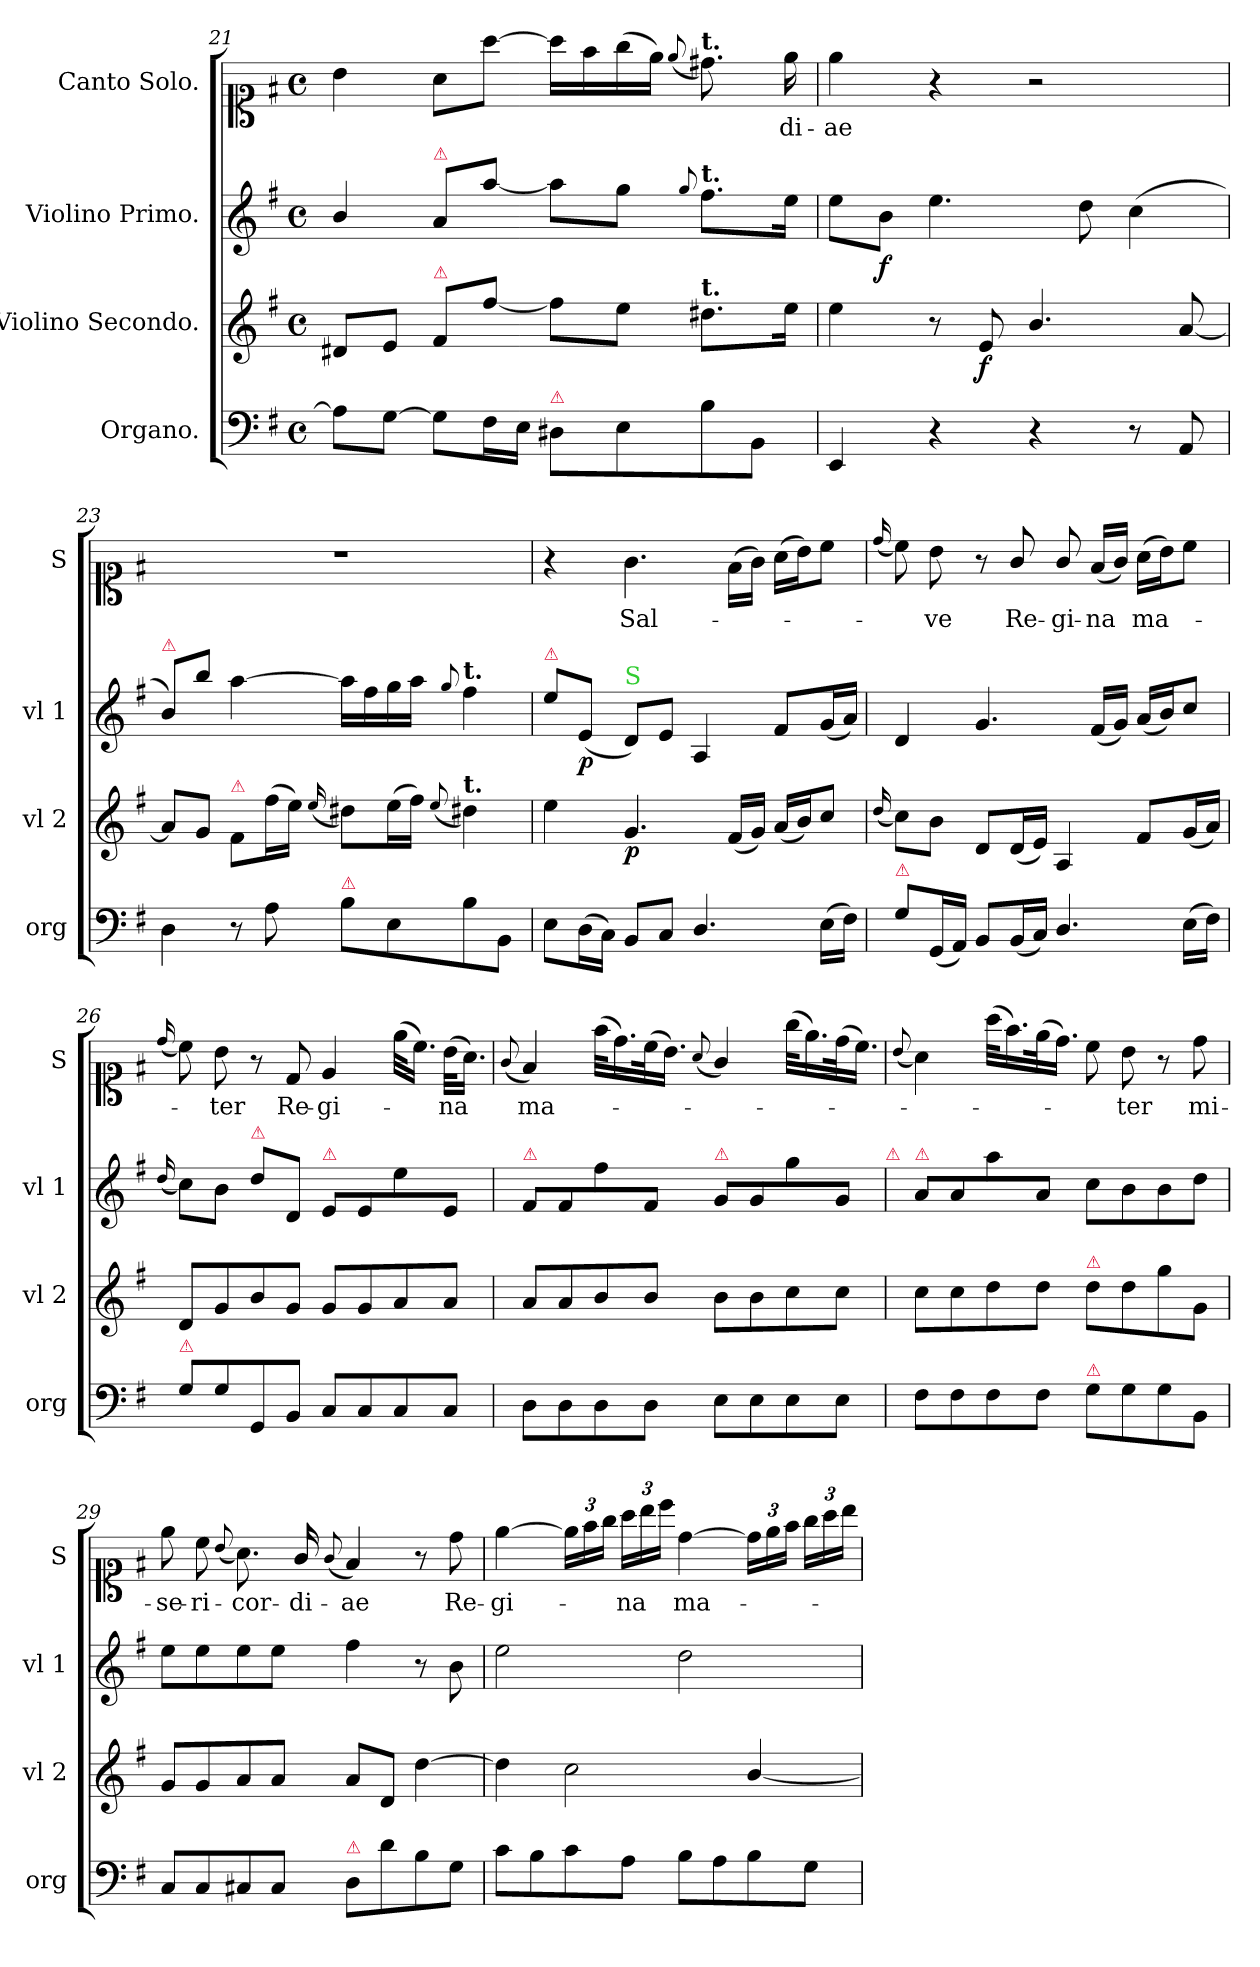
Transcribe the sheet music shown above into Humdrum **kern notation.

**kern	**kern	**dynam	**kern	**dynam	**kern	**text
*part4	*part3	*part3	*part2	*part2	*part1	*part1
*staff4	*staff3	*staff3	*staff2	*staff2	*staff1	*staff1
*I"Organo.	*I"Violino Secondo.	*	*I"Violino Primo.	*	*I"Canto Solo.	*
*I'org	*I'vl 2	*	*I'vl 1	*	*I'S	*
*clefF4	*clefG2	*	*clefG2	*	*clefC1	*
*k[f#]	*k[f#]	*	*k[f#]	*	*k[f#]	*
*G:	*G:	*	*G:	*	*G:	*
*M4/4	*M4/4	*	*M4/4	*	*M4/4	*
*met(c)	*met(c)	*	*met(c)	*	*met(c)	*
=21	=21	=21	=21	=21	=21	=21
8A\L]	8d#X/L	.	4b/	.	4b\	.
[8G\J	8e/J	.	.	.	.	.
!	!	!	!LO:TX:a:color=crimson:t=⚠	!	!	!
!	!LO:TX:a:color=crimson:t=⚠	!	!	!	!	!
8G\L]	8f#/L	.	8a/L	.	8a\L	.
16F#\L	[8ff#\J	.	[8aa\J	.	[8aa\J	.
16E\JJ	.	.	.	.	.	.
!LO:TX:a:color=crimson:t=⚠	!	!	!	!	!	!
8D#X\L	8ff#\L]	.	8aa\L]	.	16aa\LL]	.
.	.	.	.	.	16ff#\	.
8E\	8ee\J	.	8gg\J	.	(16gg\	.
.	.	.	.	.	16ee\JJ)	.
.	.	.	8qqgg/	.	(8qqee/	.
!	!	!	!	!	!LO:TX:a:B:t=t.	!
!	!	!	!LO:TX:a:B:t=t.	!	!	!
!	!LO:TX:a:B:t=t.	!	!	!	!	!
8B\	8.dd#X\L	.	8.ff#\L	.	8.dd#X\)	.
8BB/J	.	.	.	.	.	.
.	16ee\Jk	.	16ee\Jk	.	16ee\	-di-
=22	=22	=22	=22	=22	=22	=22
4EE/	4ee\	.	8ee\L	.	4ee\	-ae
.	.	.	8b\J	f	.	.
4r	8r	.	4.ee\	.	4r	.
.	8e/	f	.	.	.	.
4r	4.b/	.	.	.	2r	.
.	.	.	8dd\	.	.	.
8r	.	.	(4cc\	.	.	.
8AA/	[8a/	.	.	.	.	.
=23	=23	=23	=23	=23	=23	=23
!	!	!	!LO:TX:a:color=crimson:t=⚠	!	!	!
4D\	8a/L]	.	8b/L)	.	1r	.
.	8g/J	.	8bb\J	.	.	.
!	!LO:TX:a:color=crimson:t=⚠	!	!	!	!	!
8r	8f#/L	.	[4aa\	.	.	.
8A\	(16ff#\L	.	.	.	.	.
.	16ee\JJ)	.	.	.	.	.
.	(16qqee/	.	.	.	.	.
!LO:TX:a:color=crimson:t=⚠	!	!	!	!	!	!
8B\L	8dd#X\L)	.	16aa\LL]	.	.	.
.	.	.	16ff#\	.	.	.
8E\	(16ee\L	.	16gg\	.	.	.
.	16ff#\JJ)	.	16aa\JJ	.	.	.
.	(8qqee/	.	8qqgg/	.	.	.
!	!	!	!LO:TX:a:B:t=t.	!	!	!
!	!LO:TX:a:B:t=t.	!	!	!	!	!
8B\	4dd#X\)	.	4ff#\	.	.	.
8BB/J	.	.	.	.	.	.
=24	=24	=24	=24	=24	=24	=24
!	!	!	!LO:TX:a:color=crimson:t=⚠	!	!	!
8E\L	4ee\	.	8ee\L	.	4r	.
(16D\L	.	.	(8e/J	p	.	.
16C\JJ)	.	.	.	.	.	.
!	!	!	!LO:TX:a:color=limegreen:t=S	!	!	!
8BB/L	4.g/	p	8d/L)	.	4.g\	Sal-
8C/J	.	.	8e/J	.	.	.
4.D/	.	.	4A/	.	.	.
.	(16f#/LL	.	.	.	(16f#\LL	.
.	16g/JJ)	.	.	.	16g\JJ)	.
.	(16a/LL	.	8f#/L	.	(16a\LL	.
.	16b/J)	.	.	.	16b\J)	.
(16E\LL	8cc/J	.	(16g/L	.	8cc\J	.
16F#\JJ)	.	.	16a/JJ)	.	.	.
=25	=25	=25	=25	=25	=25	=25
.	(16qqdd/	.	.	.	(16qqdd/	.
!LO:TX:a:color=crimson:t=⚠	!	!	!	!	!	!
8G\L	8cc\L)	.	4d/	.	8cc\)	.
(16GG/L	8b\J	.	.	.	8b\	-ve
16AA/JJ)	.	.	.	.	.	.
8BB/L	8d/L	.	4.g/	.	8r	.
(16BB/L	(16d/L	.	.	.	8g/	Re-
16C/JJ)	16e/JJ)	.	.	.	.	.
4.D/	4A/	.	.	.	8g/	-gi-
.	.	.	(16f#/LL	.	(16f#/LL	-na
.	.	.	16g/JJ)	.	16g/JJ)	.
.	8f#/L	.	(16a/LL	.	(16a\LL	ma-
.	.	.	16b/J)	.	16b\J)	.
(16E\LL	(16g/L	.	8cc/J	.	8cc\J	.
16F#\JJ)	16a/JJ)	.	.	.	.	.
=26	=26	=26	=26	=26	=26	=26
.	.	.	(16qqdd/	.	(16qqdd/	.
!LO:TX:a:color=crimson:t=⚠	!	!	!	!	!	!
8G\L	8d/L	.	8cc\L)	.	8cc\)	.
8G\	8g/	.	8b\J	.	8b\	-ter
!	!	!	!LO:TX:a:color=crimson:t=⚠	!	!	!
8GG/	8b/	.	8dd\L	.	8r	.
8BB/J	8g/J	.	8d/J	.	8d/	Re-
!	!	!	!LO:TX:a:color=crimson:t=⚠	!	!	!
8C/L	8g/L	.	8e/L	.	4e/	-gi-
8C/	8g/	.	8e/	.	.	.
8C/	8a/	.	8ee\	.	(32ee\KLL	.
.	.	.	.	.	16.cc\JJ)	.
8C/J	8a/J	.	8e/J	.	(32b\KLL	-na
.	.	.	.	.	16.a\JJ)	.
=27	=27	=27	=27	=27	=27	=27
.	.	.	.	.	(8qqg/	.
!	!	!	!LO:TX:a:color=crimson:t=⚠	!	!	!
8D\L	8a/L	.	8f#/L	.	4f#/)	ma-
8D\	8a/	.	8f#/	.	.	.
8D\	8b/	.	8ff#\	.	(32ff#\KLL	.
.	.	.	.	.	16.dd\)	.
8D\J	8b/J	.	8f#/J	.	(32cc\K	.
.	.	.	.	.	16.b\JJ)	.
.	.	.	.	.	(8qqa/	.
!	!	!	!LO:TX:a:color=crimson:t=⚠	!	!	!
8E\L	8b\L	.	8g/L	.	4g/)	.
8E\	8b\	.	8g/	.	.	.
8E\	8cc\	.	8gg\	.	(32gg\KLL	.
.	.	.	.	.	16.ee\)	.
8E\J	8cc\J	.	8g/J	.	(32dd\K	.
.	.	.	.	.	16.cc\JJ)	.
!	!	!	!LO:TX:a:color=crimson:t=⚠	!	!	!
=28	=28	=28	=28	=28	=28	=28
.	.	.	.	.	(8qqb/	.
!	!	!	!LO:TX:a:color=crimson:t=⚠	!	!	!
8F#\L	8cc\L	.	8a/L	.	4a\)	.
8F#\	8cc\	.	8a/	.	.	.
8F#\	8dd\	.	8aa\	.	(32aa\KLL	.
.	.	.	.	.	16.ff#\)	.
8F#\J	8dd\J	.	8a/J	.	(32ee\K	.
.	.	.	.	.	16.dd\JJ)	.
!	!LO:TX:a:color=crimson:t=⚠	!	!	!	!	!
!LO:TX:a:color=crimson:t=⚠	!	!	!	!	!	!
8G\L	8dd\L	.	8cc\L	.	8cc\	.
8G\	8dd\	.	8b\	.	8b\	-ter
8G\	8gg\	.	8b\	.	8r	.
8BB/J	8g/J	.	8dd\J	.	8dd\	mi-
=29	=29	=29	=29	=29	=29	=29
8C/L	8g/L	.	8ee\L	.	8ee\	-se-
8C/	8g/	.	8ee\	.	8cc\	-ri-
.	.	.	.	.	(8qqb/	.
8C#X/	8a/	.	8ee\	.	8.a\)	-cor-
8C#/J	8a/J	.	8ee\J	.	.	.
.	.	.	.	.	16g/	-di-
.	.	.	.	.	(8qqg/	.
!LO:TX:a:color=crimson:t=⚠	!	!	!	!	!	!
8D/L	8a/L	.	4ff#\	.	4f#/)	-ae
8d\	8d/J	.	.	.	.	.
8B\	[4dd\	.	8r	.	8r	.
8G\J	.	.	8b\	.	8dd\	Re-
=30	=30	=30	=30	=30	=30	=30
8c\L	4dd\]	.	2ee\	.	[4ee\	-gi-
8B\	.	.	.	.	.	.
8c\	2cc\	.	.	.	24ee\LL]	.
.	.	.	.	.	24ff#\	.
.	.	.	.	.	24gg\JJ	.
8A\J	.	.	.	.	24aa\LL	na
.	.	.	.	.	24bb\	.
.	.	.	.	.	24ccc\JJ	.
8B\L	.	.	2dd\	.	[4dd\	ma-
8A\	.	.	.	.	.	.
8B\	[4b/	.	.	.	24dd\LL]	.
.	.	.	.	.	24ee\	.
.	.	.	.	.	24ff#\JJ	.
8G\J	.	.	.	.	24gg\LL	.
.	.	.	.	.	24aa\	.
.	.	.	.	.	24bb\JJ	.
=	=	=	=	=	=	=
*-	*-	*-	*-	*-	*-	*-
